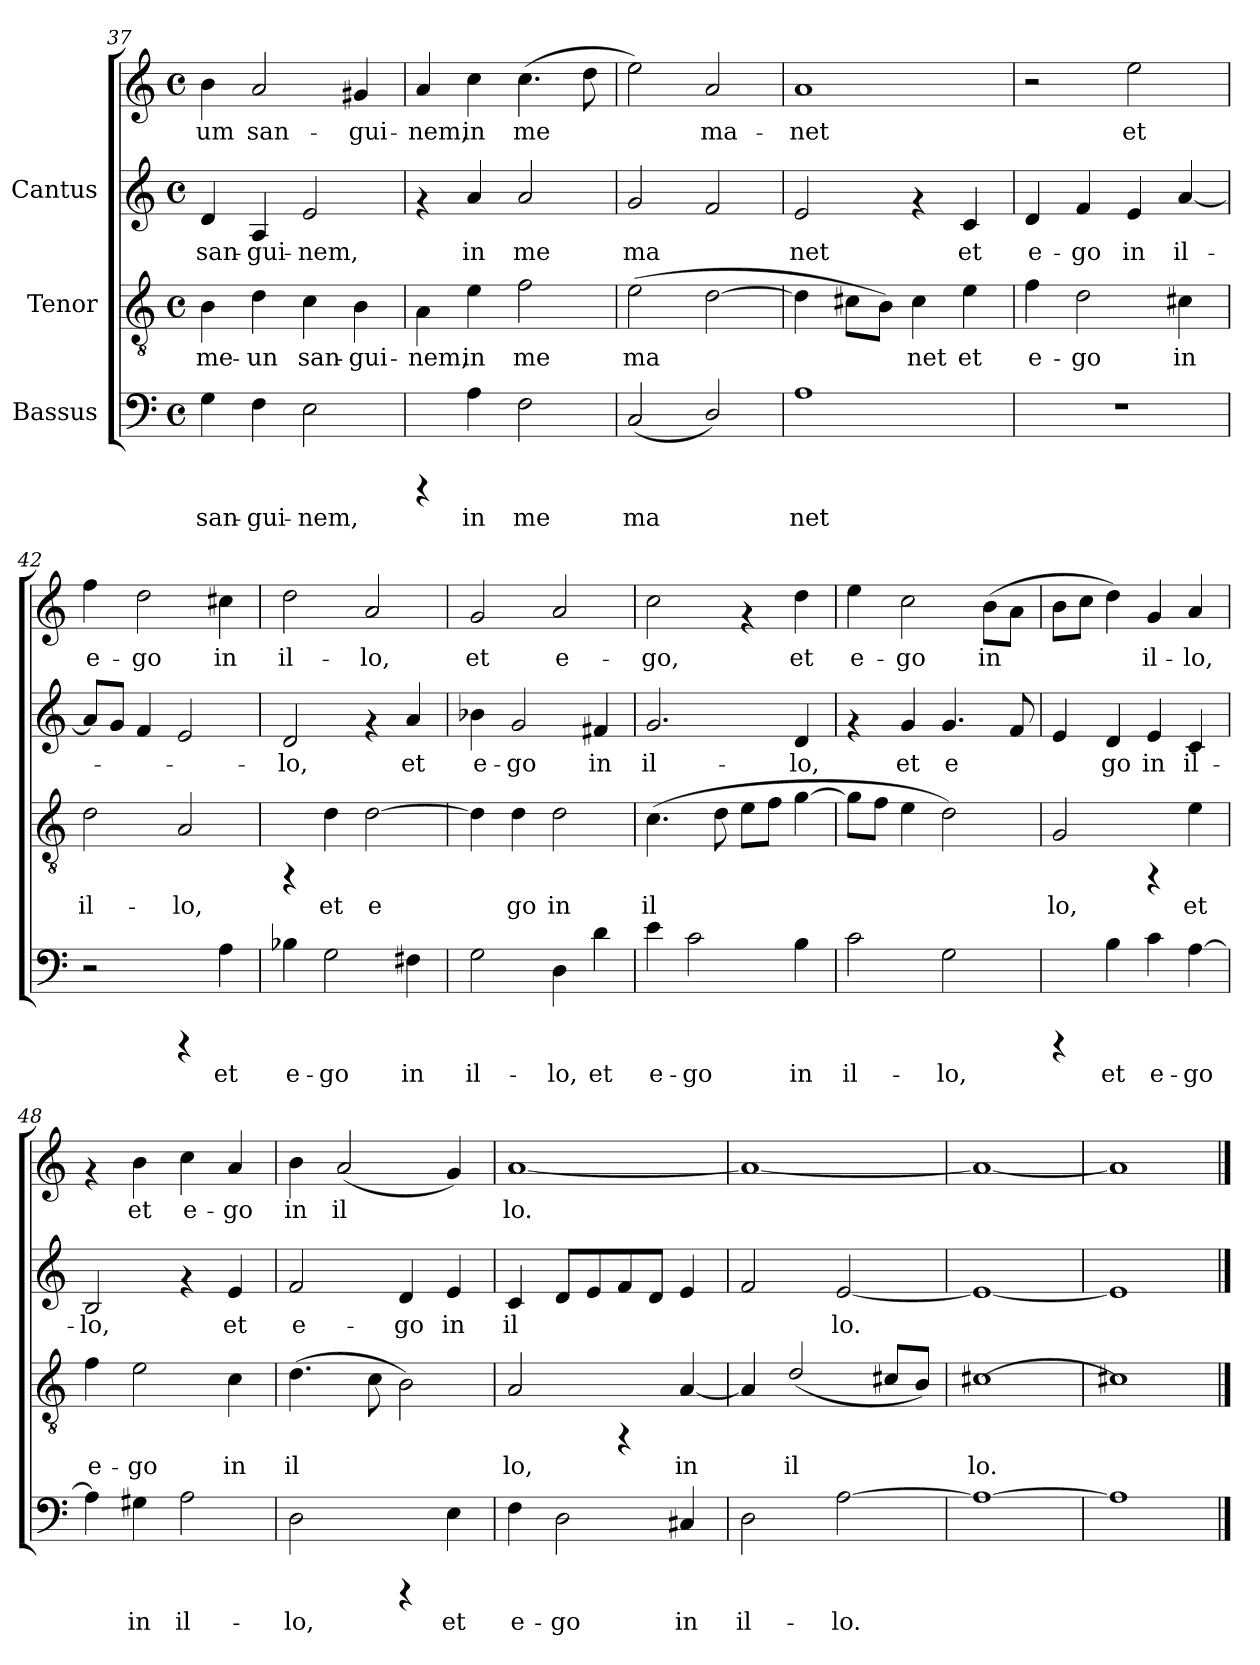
**kern	**text	**kern	**text	**kern	**text	**kern	**text
*part3	*part3	*part2	*part2	*part1	*part1	*part1	*part1
*staff4	*staff4	*staff3	*staff3	*staff2	*staff2	*staff1	*staff1
*I"Bassus	*	*I"Tenor	*	*I"Cantus	*	*	*
*clefF4	*	*clefGv2	*	*clefG2	*	*clefG2	*
*M4/4	*	*M4/4	*	*M4/4	*	*M4/4	*
*met(c)	*	*met(c)	*	*met(c)	*	*met(c)	*
=37	=37	=37	=37	=37	=37	=37	=37
!	!LO:LY:b:cj	!	!LO:LY:b:cj	!	!LO:LY:b:cj	!	!LO:LY:b:cj
4G\	san-	4B\	me-	4d/	-san-	4b\	um
!	!LO:LY:b:cj	!	!LO:LY:b:cj	!	!LO:LY:b:cj	!	!LO:LY:b:cj
4F\	-gui-	4d\	-un	4A/	-gui-	2a/	san-
!	!LO:LY:b:cj	!	!LO:LY:b:cj	!	!LO:LY:b:cj	!	!
2E\	-nem,	4c\	san-	2e/	-nem,	.	.
!	!	!	!LO:LY:b:cj	!	!	!	!LO:LY:b:cj
.	.	4B\	-gui-	.	.	4g#X/	-gui-
=38	=38	=38	=38	=38	=38	=38	=38
!	!	!	!LO:LY:b:cj	!	!	!	!LO:LY:b:cj
4rCCC	.	4A\	-nem,	4rf	.	4a/	nem,
!	!LO:LY:b:cj	!	!LO:LY:b:cj	!	!LO:LY:b:cj	!	!LO:LY:b:cj
4A\	in	4e\	in	4a/	in	4cc\	in
!	!LO:LY:b:cj	!	!LO:LY:b:cj	!	!LO:LY:b:cj	!	!LO:LY:b:cj
2F\	me	2f\	me	2a/	me	(>4.cc\	me
!	!	!	!	!	!	!	!LO:LY:b:cj
.	.	.	.	.	.	8dd\	.
=39	=39	=39	=39	=39	=39	=39	=39
!	!LO:LY:b:cj	!	!LO:LY:b:cj	!	!LO:LY:b:cj	!	!LO:LY:b:cj
(<2C/	ma-	(>2e\	ma-	2g/	-ma-	2ee\)	.
!	!LO:LY:b:cj	!	!LO:LY:b:cj	!	!LO:LY:b:cj	!	!LO:LY:b:cj
2D/)	--	[>2d\	--	2f/	--	2a/	ma-
!!LO:LB:g=z
=40	=40	=40	=40	=40	=40	=40	=40
!	!LO:LY:b:cj	!	!LO:LY:b:cj	!	!LO:LY:b:cj	!	!LO:LY:b:cj
1A	-net	4d\]	-	2e/	net	1a	-net
!	!	!	!LO:LY:b:cj	!	!	!	!
.	.	8c#X\L	.	.	.	.	.
!	!	!	!LO:LY:b:cj	!	!	!	!
.	.	8B\J)	.	.	.	.	.
!	!	!	!LO:LY:b:cj	!	!	!	!
.	.	4c#\	net	4rf	.	.	.
!	!	!	!LO:LY:b:cj	!	!LO:LY:b:cj	!	!
.	.	4e\	et	4c/	et	.	.
=41	=41	=41	=41	=41	=41	=41	=41
!	!	!	!LO:LY:b:cj	!	!LO:LY:b:cj	!	!
1r	.	4f\	e-	4d/	e-	2r	.
!	!	!	!LO:LY:b:cj	!	!LO:LY:b:cj	!	!
.	.	2d\	-go	4f/	-go	.	.
!	!	!	!	!	!LO:LY:b:cj	!	!LO:LY:b:cj
.	.	.	.	4e/	in	2ee\	et
!	!	!	!LO:LY:b:cj	!	!LO:LY:b:cj	!	!
.	.	4c#X\	in	[<4a/	il-	.	.
=42	=42	=42	=42	=42	=42	=42	=42
!	!	!	!LO:LY:b:cj	!	!	!	!LO:LY:b:cj
2r	.	2d\	il-	8a/L]	.	4ff\	-e-
.	.	.	.	8g/J	.	.	.
!	!	!	!	!	!	!	!LO:LY:b:cj
.	.	.	.	4f/	.	2dd\	-go
!	!	!	!LO:LY:b:cj	!	!	!	!
4rCCC	.	2A/	-lo,	2e/	.	.	.
!	!LO:LY:b:cj	!	!	!	!	!	!LO:LY:b:cj
4A\	et	.	.	.	.	4cc#X\	in
=43	=43	=43	=43	=43	=43	=43	=43
!	!LO:LY:b:cj	!	!	!	!LO:LY:b:cj	!	!LO:LY:b:cj
4B-X\	e-	4rFF	.	2d/	lo,	2dd\	il-
!	!LO:LY:b:cj	!	!LO:LY:b:cj	!	!	!	!
2G\	-go	4d\	et	.	.	.	.
!	!	!	!LO:LY:b:cj	!	!	!	!LO:LY:b:cj
.	.	[>2d\	e-	4rf	.	2a/	-lo,
!	!LO:LY:b:cj	!	!	!	!LO:LY:b:cj	!	!
4F#X\	in	.	.	4a/	et	.	.
=44	=44	=44	=44	=44	=44	=44	=44
!	!LO:LY:b:cj	!	!LO:LY:b:cj	!	!LO:LY:b:cj	!	!LO:LY:b:cj
2G\	il-	4d\]	-	4b-X\	-e-	2g/	et
!	!	!	!LO:LY:b:cj	!	!LO:LY:b:cj	!	!
.	.	4d\	go	2g/	-go	.	.
!	!LO:LY:b:cj	!	!LO:LY:b:cj	!	!	!	!LO:LY:b:cj
4D\	-lo,	2d\	in	.	.	2a/	e-
!	!LO:LY:b:cj	!	!	!	!LO:LY:b:cj	!	!
4d\	et	.	.	4f#X/	in	.	.
!!LO:PB:g=z
=45	=45	=45	=45	=45	=45	=45	=45
!	!LO:LY:b:cj	!	!LO:LY:b:cj	!	!LO:LY:b:cj	!	!LO:LY:b:cj
4e\	e-	(>4.c\	il-	2.g/	il-	2cc\	go,
!	!LO:LY:b:cj	!	!	!	!	!	!
2c\	-go	.	.	.	.	.	.
!	!	!	!LO:LY:b:cj	!	!	!	!
.	.	8d\	--	.	.	.	.
!	!	!	!LO:LY:b:cj	!	!	!	!
.	.	8e\L	--	.	.	4rf	.
!	!	!	!LO:LY:b:cj	!	!	!	!
.	.	8f\J	--	.	.	.	.
!	!LO:LY:b:cj	!	!LO:LY:b:cj	!	!LO:LY:b:cj	!	!LO:LY:b:cj
4B\	in	[>4g\	--	4d/	-lo,	4dd\	et
=46	=46	=46	=46	=46	=46	=46	=46
!	!LO:LY:b:cj	!	!	!	!	!	!LO:LY:b:cj
2c\	il-	8g\L]	.	4rf	.	4ee\	e-
.	.	8f\J	.	.	.	.	.
!	!	!	!	!	!LO:LY:b:cj	!	!LO:LY:b:cj
.	.	4e\	.	4g/	et	2cc\	-go
!	!LO:LY:b:cj	!	!	!	!LO:LY:b:cj	!	!
2G\	-lo,	2d\)	.	4.g/	e-	.	.
!	!	!	!	!	!	!	!LO:LY:b:cj
.	.	.	.	.	.	(>8b\L	in
!	!	!	!	!	!LO:LY:b:cj	!	!LO:LY:b:cj
.	.	.	.	8f/	--	8a\J	.
=47	=47	=47	=47	=47	=47	=47	=47
!	!	!	!LO:LY:b:cj	!	!LO:LY:b:cj	!	!LO:LY:b:cj
4rCCC	.	2G/	-lo,	4e/	.	8b\L	-
!	!	!	!	!	!	!	!LO:LY:b:cj
.	.	.	.	.	.	8cc\J	.
!	!LO:LY:b:cj	!	!	!	!LO:LY:b:cj	!	!LO:LY:b:cj
4B\	et	.	.	4d/	go	4dd\)	.
!	!LO:LY:b:cj	!	!	!	!LO:LY:b:cj	!	!LO:LY:b:cj
4c\	e-	4rFF	.	4e/	in	4g/	il-
!	!LO:LY:b:cj	!	!LO:LY:b:cj	!	!LO:LY:b:cj	!	!LO:LY:b:cj
[>4A\	-go	4e\	et	4c/	il-	4a/	-lo,
=48	=48	=48	=48	=48	=48	=48	=48
!	!LO:LY:b:cj	!	!LO:LY:b:cj	!	!LO:LY:b:cj	!	!
4A\]	.	4f\	e-	2B/	lo,	4rf	.
!	!LO:LY:b:cj	!	!LO:LY:b:cj	!	!	!	!LO:LY:b:cj
4G#X\	in	2e\	-go	.	.	4b\	-et
!	!LO:LY:b:cj	!	!	!	!	!	!LO:LY:b:cj
2A\	il-	.	.	4rf	.	4cc\	e-
!	!	!	!LO:LY:b:cj	!	!LO:LY:b:cj	!	!LO:LY:b:cj
.	.	4c\	in	4e/	et	4a/	-go
=49	=49	=49	=49	=49	=49	=49	=49
!	!LO:LY:b:cj	!	!LO:LY:b:cj	!	!LO:LY:b:cj	!	!LO:LY:b:cj
2D\	-lo,	(>4.d\	il-	2f/	-e-	4b\	in
!	!	!	!	!	!	!	!LO:LY:b:cj
.	.	.	.	.	.	(<2a/	il-
!	!	!	!LO:LY:b:cj	!	!	!	!
.	.	8c\	--	.	.	.	.
!	!	!	!LO:LY:b:cj	!	!LO:LY:b:cj	!	!
4rCCC	.	2B\)	--	4d/	-go	.	.
!	!LO:LY:b:cj	!	!	!	!LO:LY:b:cj	!	!LO:LY:b:cj
4E\	et	.	.	4e/	in	4g/)	--
!!LO:LB:g=z
=50	=50	=50	=50	=50	=50	=50	=50
!	!LO:LY:b:cj	!	!LO:LY:b:cj	!	!LO:LY:b:cj	!	!LO:LY:b:cj
4F\	e-	2A/	-lo,	4c/	il-	[<1a	lo.
!	!LO:LY:b:cj	!	!	!	!LO:LY:b:cj	!	!
2D\	-go	.	.	8d/L	--	.	.
!	!	!	!	!	!LO:LY:b:cj	!	!
.	.	.	.	8e/	--	.	.
!	!	!	!	!	!LO:LY:b:cj	!	!
.	.	4rFF	.	8f/	--	.	.
!	!	!	!	!	!LO:LY:b:cj	!	!
.	.	.	.	8d/J	--	.	.
!	!LO:LY:b:cj	!	!LO:LY:b:cj	!	!LO:LY:b:cj	!	!
4C#X/	in	[<4A/	in	4e/	--	.	.
=51	=51	=51	=51	=51	=51	=51	=51
!	!LO:LY:b:cj	!	!LO:LY:b:cj	!	!LO:LY:b:cj	!	!
2D\	il-	4A/]	.	2f/	-	1a_<	.
!	!	!	!LO:LY:b:cj	!	!	!	!
.	.	(<2d/	il-	.	.	.	.
!	!LO:LY:b:cj	!	!	!	!LO:LY:b:cj	!	!
[>2A\	-lo.	.	.	[<2e/	lo.	.	.
!	!	!	!LO:LY:b:cj	!	!	!	!
.	.	8c#X/L	--	.	.	.	.
!	!	!	!LO:LY:b:cj	!	!	!	!
.	.	8B/J)	--	.	.	.	.
=52	=52	=52	=52	=52	=52	=52	=52
!	!	!	!LO:LY:b:cj	!	!	!	!
1A_>	.	[>1c#X	-lo.	1e_<	.	1a_<	.
=53	=53	=53	=53	=53	=53	=53	=53
1A]	.	1c#X]	.	1e]	.	1a]	.
==	==	==	==	==	==	==	==
*-	*-	*-	*-	*-	*-	*-	*-
